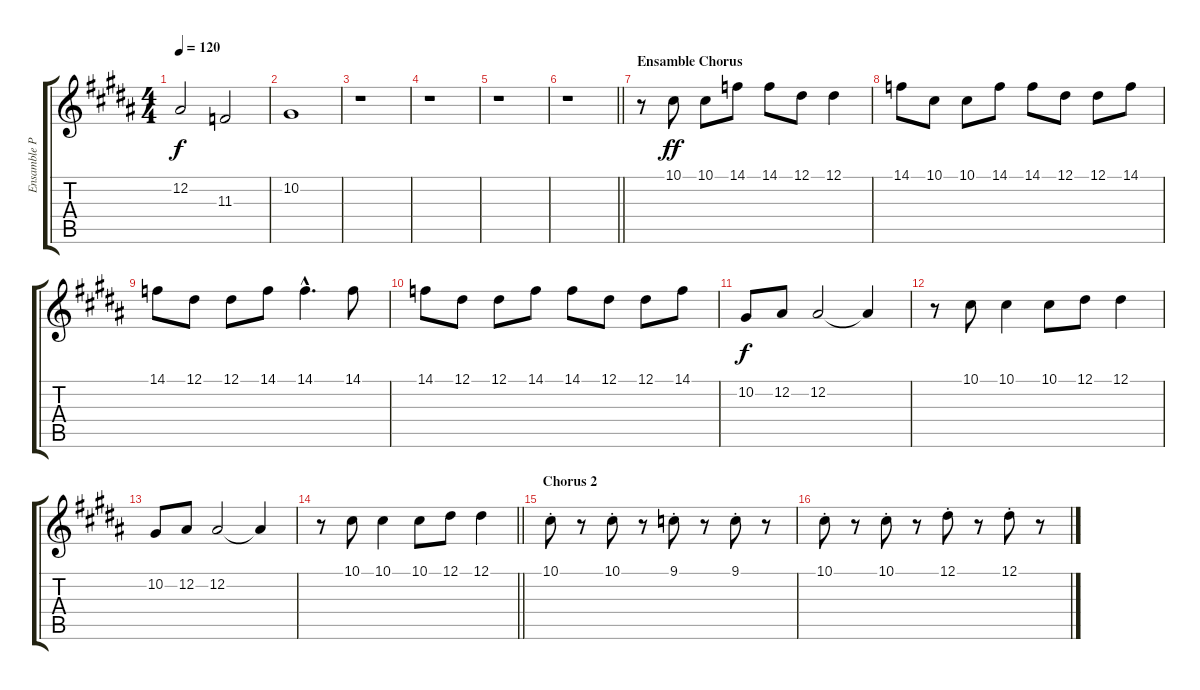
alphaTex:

\track ("Ensamble Pult 1" "Ensamble P") {instrument stringensemble1}
\staff {score tabs}
\tuning (Eb4 Bb3 Gb3 Db3 Ab2 Eb2) {hide}
\ts (4 4)
\tempo 120
\clef g2
\ks b
12.2.2{dy f} 11.3.2 |
10.2.1 |
r.1 |
r.1 |
r.1 |
\barLineRight lightlight
r.1 |
\section ("" "Ensamble Chorus")
r.8 10.1.8{dy ff instrument stringensemble1} 10.1.8 14.1.8 14.1.8 12.1.8 12.1.4 |
14.1.8 10.1.8 10.1.8 14.1.8 14.1.8 12.1.8 12.1.8 14.1.8 |
14.1.8 12.1.8 12.1.8 14.1.8 14.1{hac}.4{d} 14.1.8 |
14.1.8 12.1.8 12.1.8 14.1.8 14.1.8 12.1.8 12.1.8 14.1.8 |
10.2.8{dy f} 12.2.8 12.2.2 12.2{t}.4 |
r.8 10.1.8 10.1.4 10.1.8 12.1.8 12.1.4 |
10.2.8 12.2.8 12.2.2 12.2{t}.4 |
\barLineRight lightlight
r.8 10.1.8 10.1.4 10.1.8 12.1.8 12.1.4 |
\section ("" "Chorus 2")
10.1{st}.8 r.8 10.1{st}.8 r.8 9.1{st}.8 r.8 9.1{st}.8 r.8 |
10.1{st}.8 r.8 10.1{st}.8 r.8 12.1{st}.8 r.8 12.1{st}.8 r.8
